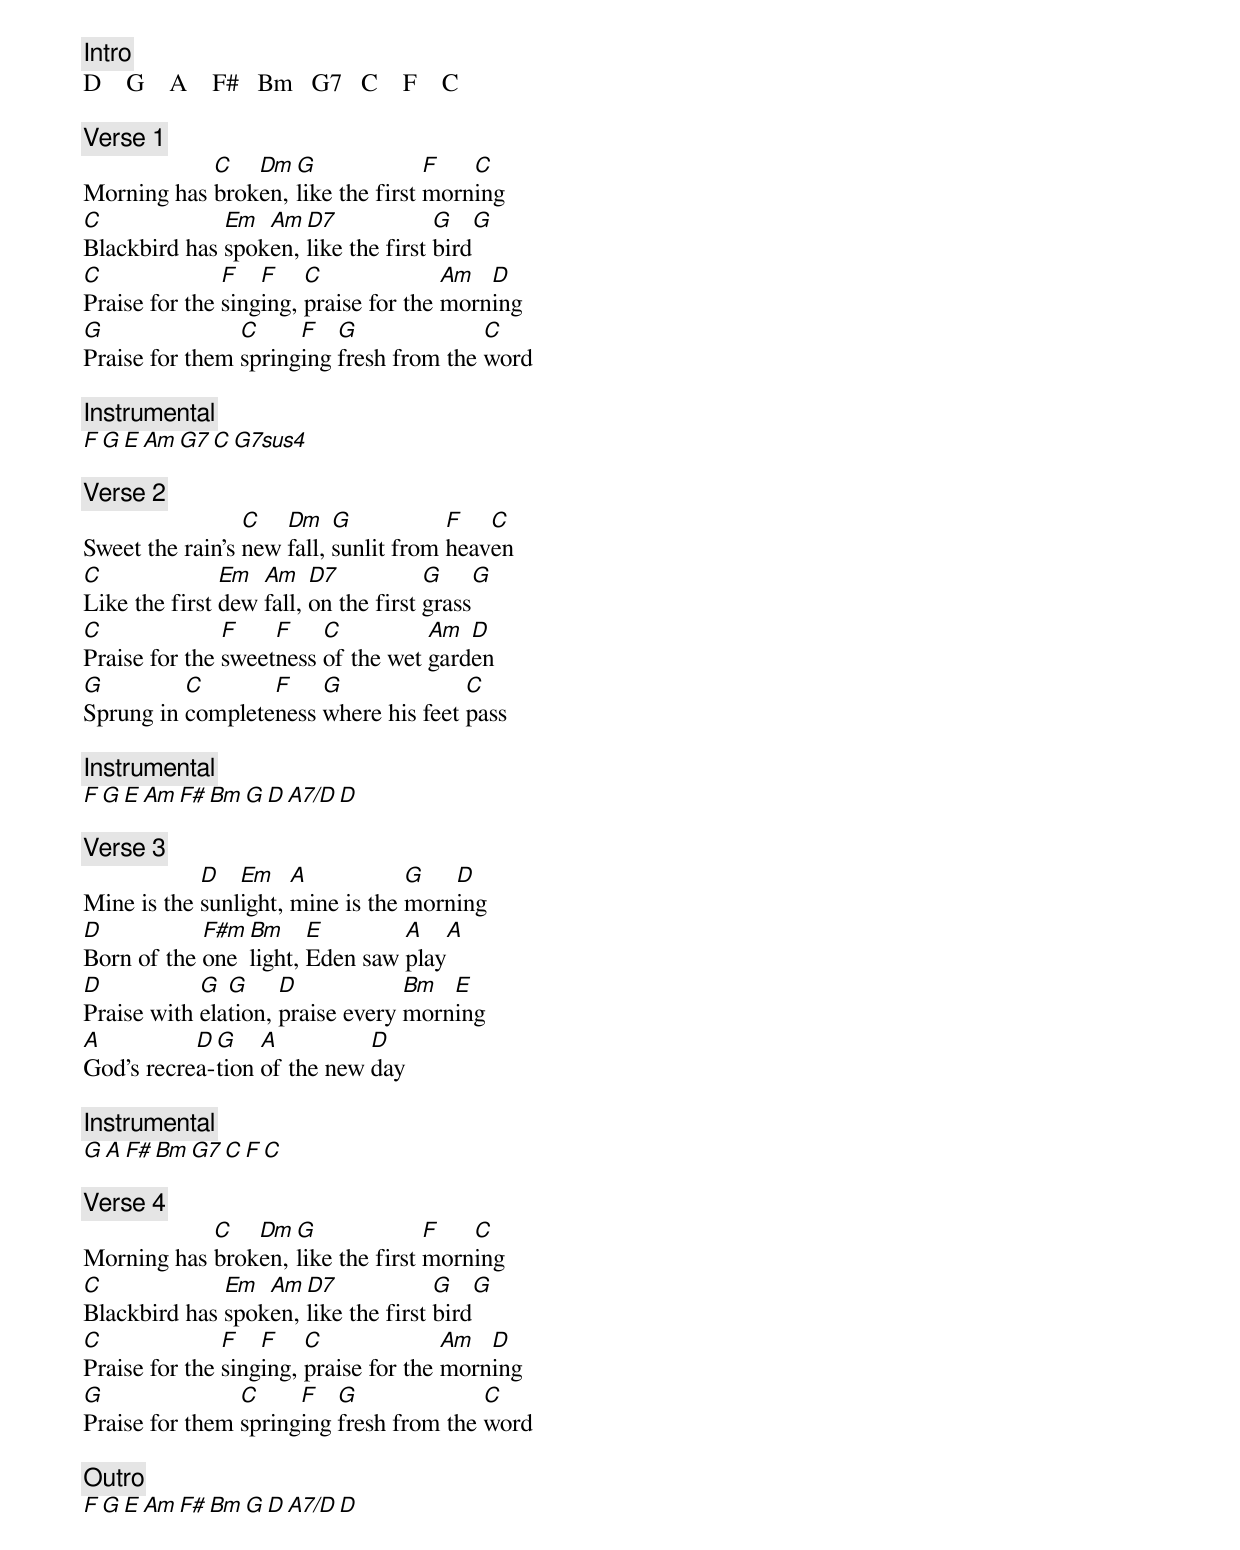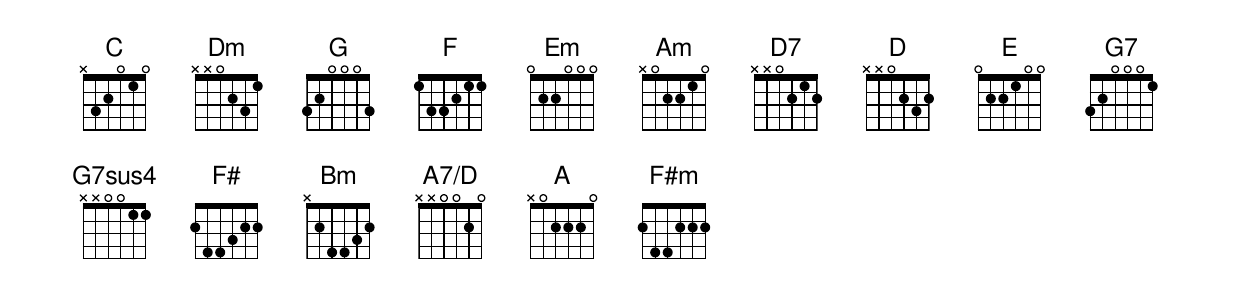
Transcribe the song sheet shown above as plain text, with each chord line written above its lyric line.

D7      xx0212
G7sus4  xx0011
A7/D    xx0020

[Intro]
D    G    A    F#   Bm   G7   C    F    C

[Verse 1]
            C   Dm  G              F   C
Morning has broken, like the first morning
C             Em  Am  D7             G   G
Blackbird has spoken, like the first bird
C              F   F    C              Am  D
Praise for the singing, praise for the morning
G               C     F   G              C
Praise for them springing fresh from the word

[Instrumental]
F    G    E    Am   G7   C    G7sus4

[Verse 2]
                 C   Dm    G           F   C
Sweet the rain's new fall, sunlit from heaven
C              Em  Am    D7           G    G
Like the first dew fall, on the first grass
C              F    F    C          Am  D
Praise for the sweetness of the wet garden
G         C       F    G              C
Sprung in completeness where his feet pass

[Instrumental]
F    G    E    Am   F#   Bm   G    D    A7/D   D

[Verse 3]
            D   Em    A           G   D
Mine is the sunlight, mine is the morning
D           F#m Bm     E        A   A
Born of the one light, Eden saw play
D           G  G     D            Bm  E
Praise with elation, praise every morning
A          D G    A          D
God's recrea-tion of the new day

[Instrumental]
G    A    F#   Bm   G7   C    F    C

[Verse 4]
            C   Dm  G              F   C
Morning has broken, like the first morning
C             Em  Am  D7             G   G
Blackbird has spoken, like the first bird
C              F   F    C              Am  D
Praise for the singing, praise for the morning
G               C     F   G              C
Praise for them springing fresh from the word

[Outro]
F    G    E    Am   F#   Bm   G    D    A7/D    D
